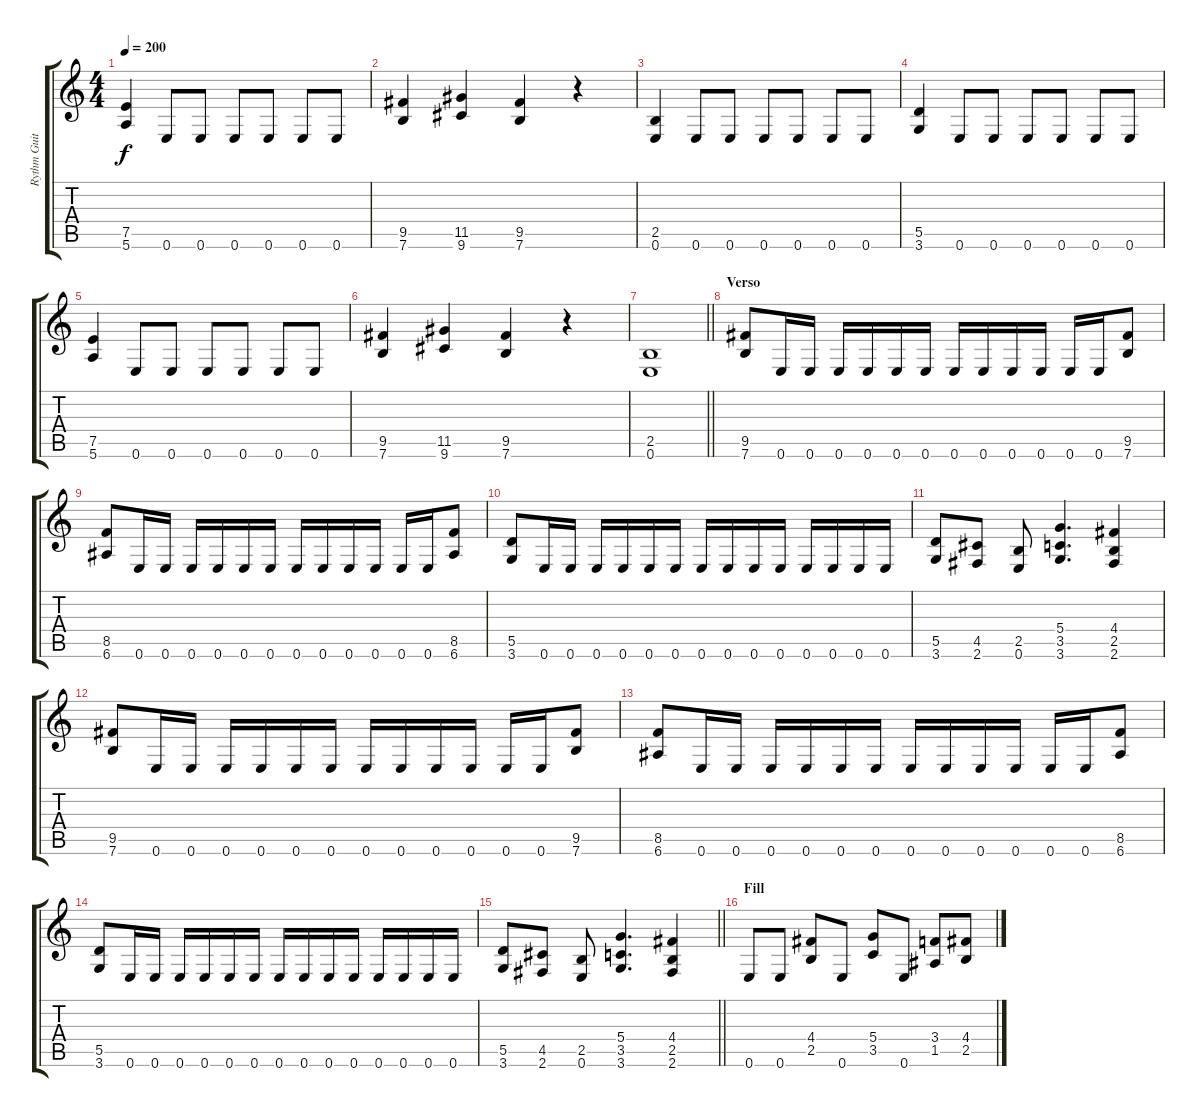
\track ("Rythm Guitar- Distortion" "Rythm Guit") {instrument distortionguitar}
\staff {score tabs}
\tuning (E4 B3 G3 D3 A2 E2) {hide}
\ts (4 4)
\tempo 200
\clef g2
\ks c
(7.5 5.6).4{dy f} 0.6.8 0.6.8 0.6.8 0.6.8 0.6.8 0.6.8 |
(9.5 7.6).4 (11.5 9.6).4 (9.5 7.6).4 r.4 |
(2.5 0.6).4 0.6.8 0.6.8 0.6.8 0.6.8 0.6.8 0.6.8 |
(5.5 3.6).4 0.6.8 0.6.8 0.6.8 0.6.8 0.6.8 0.6.8 |
(7.5 5.6).4 0.6.8 0.6.8 0.6.8 0.6.8 0.6.8 0.6.8 |
(9.5 7.6).4 (11.5 9.6).4 (9.5 7.6).4 r.4 |
\barLineRight lightlight
(2.5 0.6).1 |
\section ("" "Verso")
(9.5 7.6).8 0.6.16 0.6.16 0.6.16 0.6.16 0.6.16 0.6.16 0.6.16 0.6.16 0.6.16 0.6.16 0.6.16 0.6.16 (9.5 7.6).8 |
(8.5 6.6).8 0.6.16 0.6.16 0.6.16 0.6.16 0.6.16 0.6.16 0.6.16 0.6.16 0.6.16 0.6.16 0.6.16 0.6.16 (8.5 6.6).8 |
(5.5 3.6).8 0.6.16 0.6.16 0.6.16 0.6.16 0.6.16 0.6.16 0.6.16 0.6.16 0.6.16 0.6.16 0.6.16 0.6.16 0.6.16 0.6.16 |
(5.5 3.6).8 (4.5 2.6).8 (2.5 0.6).8 (5.4 3.5 3.6).4{d} (4.4 2.5 2.6).4 |
(9.5 7.6).8 0.6.16 0.6.16 0.6.16 0.6.16 0.6.16 0.6.16 0.6.16 0.6.16 0.6.16 0.6.16 0.6.16 0.6.16 (9.5 7.6).8 |
(8.5 6.6).8 0.6.16 0.6.16 0.6.16 0.6.16 0.6.16 0.6.16 0.6.16 0.6.16 0.6.16 0.6.16 0.6.16 0.6.16 (8.5 6.6).8 |
(5.5 3.6).8 0.6.16 0.6.16 0.6.16 0.6.16 0.6.16 0.6.16 0.6.16 0.6.16 0.6.16 0.6.16 0.6.16 0.6.16 0.6.16 0.6.16 |
\barLineRight lightlight
(5.5 3.6).8 (4.5 2.6).8 (2.5 0.6).8 (5.4 3.5 3.6).4{d} (4.4 2.5 2.6).4 |
\section ("" "Fill")
0.6.8 0.6.8 (4.4 2.5).8 0.6.8 (5.4 3.5).8 0.6.8 (3.4 1.5).8 (4.4 2.5).8
